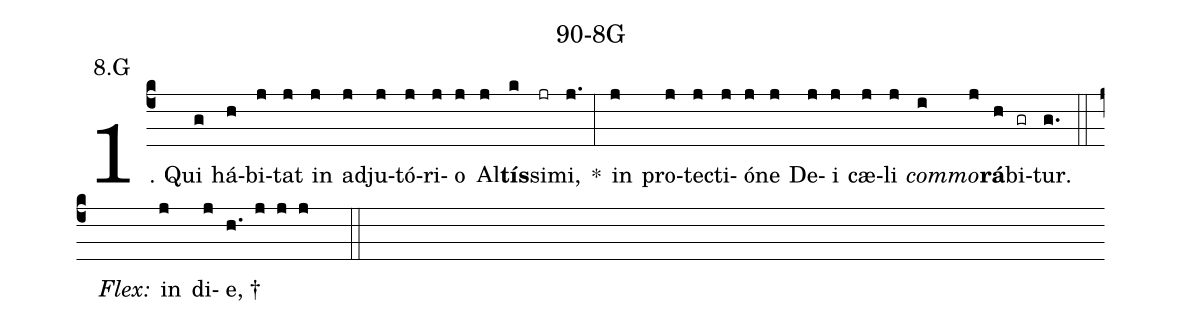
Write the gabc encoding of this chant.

name: 90-8G;
annotation: 8.G;
%%
(c4)1. Qui(g) há(h)bi(j)tat(j) in(j) ad(j)ju(j)tó(j)ri(j)o(j) Al(j)<b>tís</b>(k)si(jr)mi,(j.) *(:) in(j) pro(j)tec(j)ti(j)ó(j)ne(j) De(j)i(j) cæ(j)li(j) <i>com</i>(i)<i>mo</i>(j)<b>rá</b>(h)bi(gr)tur.(g.) (::)
<i>Flex:</i>()  in(j) di(j)e, †(h. j j j  ::)
